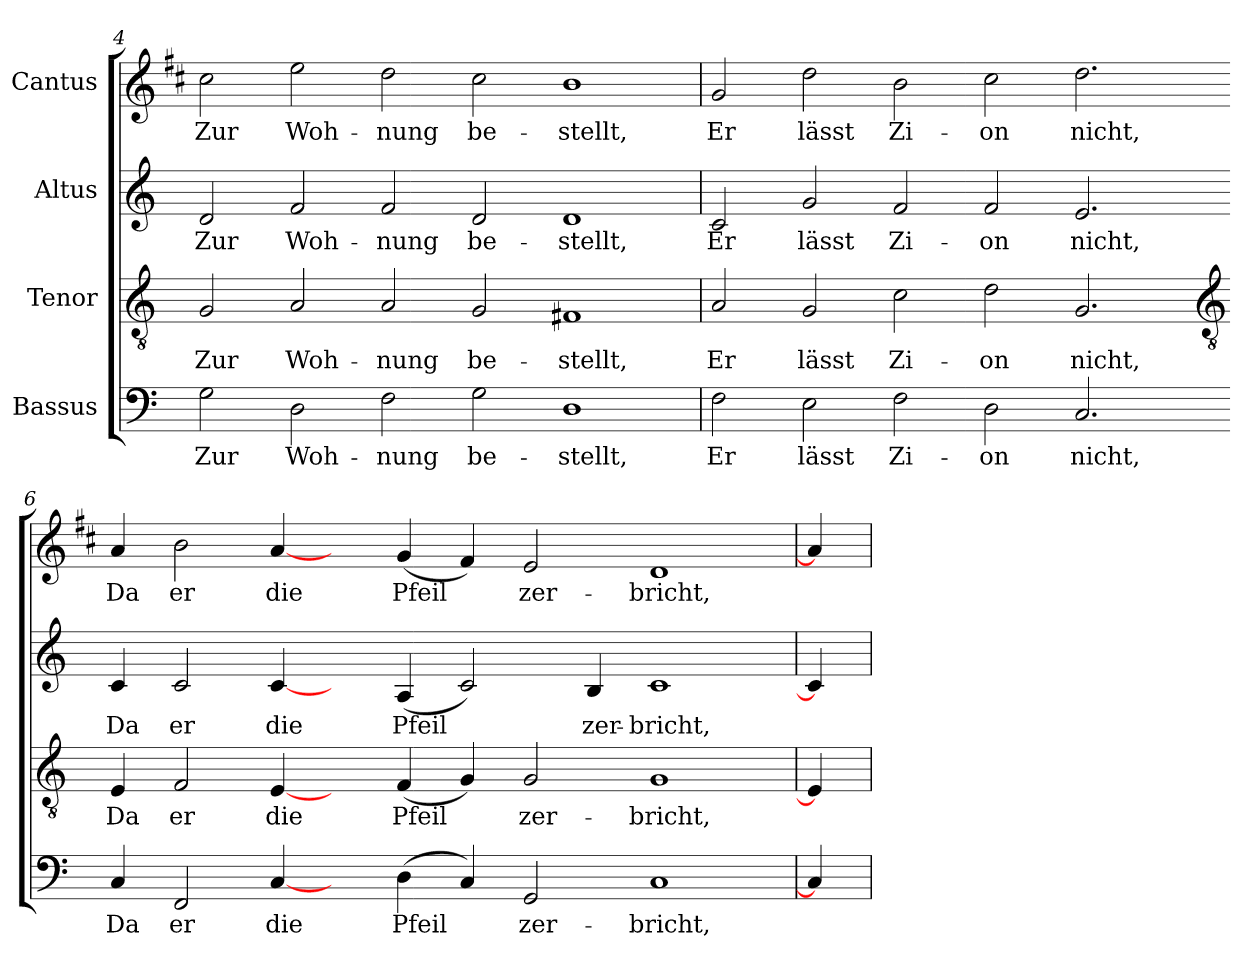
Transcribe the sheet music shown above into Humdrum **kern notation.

**kern	**text	**kern	**text	**kern	**text	**kern	**text
*part4	*part4	*part3	*part3	*part2	*part2	*part1	*part1
*staff4	*staff4	*staff3	*staff3	*staff2	*staff2	*staff1	*staff1
*I"Bassus	*	*I"Tenor	*	*I"Altus	*	*I"Cantus	*
*clefF4	*	*clefGv2	*	*clefG2	*	*clefG2	*
*	*	*	*	*	*	*ITrd1c2	*
*k[]	*	*k[]	*	*k[]	*	*k[]	*
*C:	*	*C:	*	*C:	*	*C:	*
=4	=4	=4	=4	=4	=4	=4	=4
!	!LO:LY:b	!	!LO:LY:b	!	!LO:LY:b	!	!LO:LY:b
2G	Zur	2G	Zur	2d	Zur	2b	Zur
!	!LO:LY:b	!	!LO:LY:b	!	!LO:LY:b	!	!LO:LY:b
2D	Woh-	2A	Woh-	2f	Woh-	2dd	Woh-
!	!LO:LY:b	!	!LO:LY:b	!	!LO:LY:b	!	!LO:LY:b
2F	-nung	2A	-nung	2f	-nung	2cc	-nung
!	!LO:LY:b	!	!LO:LY:b	!	!LO:LY:b	!	!LO:LY:b
2G	be-	2G	be-	2d	be-	2b	be-
!	!LO:LY:b	!	!LO:LY:b	!	!LO:LY:b	!	!LO:LY:b
1D	-stellt,	1F#X	-stellt,	1d	-stellt,	1a	-stellt,
=5	=5	=5	=5	=5	=5	=5	=5
!	!LO:LY:b	!	!LO:LY:b	!	!LO:LY:b	!	!LO:LY:b
2F	Er	2A	Er	2c	Er	2f	Er
!	!LO:LY:b	!	!LO:LY:b	!	!LO:LY:b	!	!LO:LY:b
2E	lässt	2G	lässt	2g	lässt	2cc	lässt
!	!LO:LY:b	!	!LO:LY:b	!	!LO:LY:b	!	!LO:LY:b
2F	Zi-	2c	Zi-	2f	Zi-	2a	Zi-
!	!LO:LY:b	!	!LO:LY:b	!	!LO:LY:b	!	!LO:LY:b
2D	-on	2d	-on	2f	-on	2b	-on
!	!LO:LY:b	!	!LO:LY:b	!	!LO:LY:b	!	!LO:LY:b
2.C	nicht,	2.G	nicht,	2.e	nicht,	2.cc	nicht,
!!LO:LB:g=z
=6-	=6-	=6-	=6-	=6-	=6-	=6-	=6-
*	*	*clefGv2	*	*	*	*	*
!	!LO:LY:b	!	!LO:LY:b	!	!LO:LY:b	!	!LO:LY:b
4C	Da	4E	Da	4c	Da	4g	Da
!	!LO:LY:b	!	!LO:LY:b	!	!LO:LY:b	!	!LO:LY:b
2FF	er	2F	er	2c	er	2a	er
!	!LO:LY:b	!	!LO:LY:b	!	!LO:LY:b	!	!LO:LY:b
[4C	die	[4E	die	[4c	die	[4g	die
4ryy	.	4ryy	.	4ryy	.	4ryy	.
!	!LO:LY:b	!	!LO:LY:b	!	!LO:LY:b	!	!LO:LY:b
(>4D	Pfeil	(<4F	Pfeil	(<4A	Pfeil	(<4f	Pfeil
4C)	.	4G)	.	2c)	.	4e)	.
!	!LO:LY:b	!	!LO:LY:b	!	!	!	!LO:LY:b
2GG	zer-	2G	zer-	.	.	2d	zer-
!	!	!	!	!	!LO:LY:b	!	!
.	.	.	.	4B	zer-	.	.
!	!LO:LY:b	!	!LO:LY:b	!	!LO:LY:b	!	!LO:LY:b
1C	-bricht,	1G	-bricht,	1c	-bricht,	1c	-bricht,
=7	=7	=7	=7	=7	=7	=7	=7
4C]	.	4E]	.	4c]	.	4g]	.
=	=	=	=	=	=	=	=
*-	*-	*-	*-	*-	*-	*-	*-
